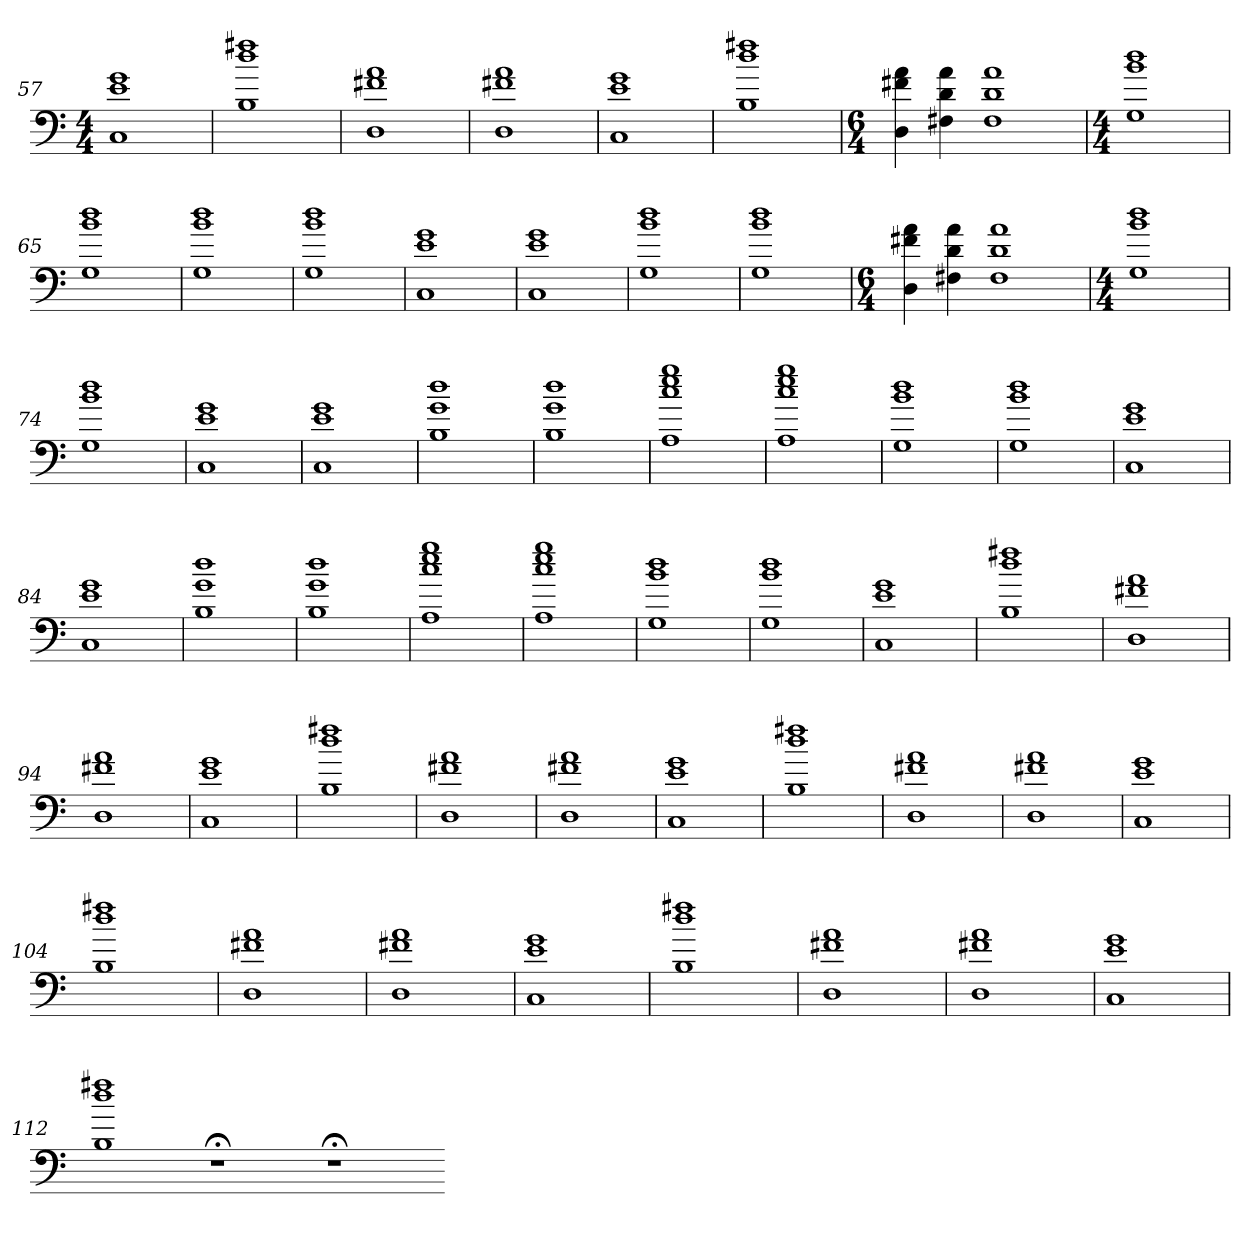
**kern
*part1
*staff1
*M4/4
=57
1C 1e 1g
=58
1B 1dd 1ff#X
=59
1D 1f#X 1a
=60
1D 1f#X 1a
=61
1C 1e 1g
=62
1B 1dd 1ff#X
=63
*M6/4
4D 4f#X 4a
4F#X 4d 4a
1F# 1d 1a
=64
*M4/4
1G 1b 1dd
=65
1G 1b 1dd
=66
1G 1b 1dd
=67
1G 1b 1dd
=68
1C 1e 1g
=69
1C 1e 1g
=70
1G 1b 1dd
=71
1G 1b 1dd
=72
*M6/4
4D 4f#X 4a
4F#X 4d 4a
1F# 1d 1a
=73
*M4/4
1G 1b 1dd
=74
1G 1b 1dd
=75
1C 1e 1g
=76
1C 1e 1g
=77
1B 1g 1dd
=78
1B 1g 1dd
=79
1A 1cc 1ee 1gg
=80
1A 1cc 1ee 1gg
=81
1G 1b 1dd
=82
1G 1b 1dd
=83
1C 1e 1g
=84
1C 1e 1g
=85
1B 1g 1dd
=86
1B 1g 1dd
=87
1A 1cc 1ee 1gg
=88
1A 1cc 1ee 1gg
=89
1G 1b 1dd
=90
1G 1b 1dd
=91
1C 1e 1g
=92
1B 1dd 1ff#X
=93
1D 1f#X 1a
=94
1D 1f#X 1a
=95
1C 1e 1g
=96
1B 1dd 1ff#X
=97
1D 1f#X 1a
=98
1D 1f#X 1a
=99
1C 1e 1g
=100
1B 1dd 1ff#X
=101
1D 1f#X 1a
=102
1D 1f#X 1a
=103
1C 1e 1g
=104
1B 1dd 1ff#X
=105
1D 1f#X 1a
=106
1D 1f#X 1a
=107
1C 1e 1g
=108
1B 1dd 1ff#X
=109
1D 1f#X 1a
=110
1D 1f#X 1a
=111
1C 1e 1g
=112
1B 1dd 1ff#X
1r;<
1r;<
=-
*-
